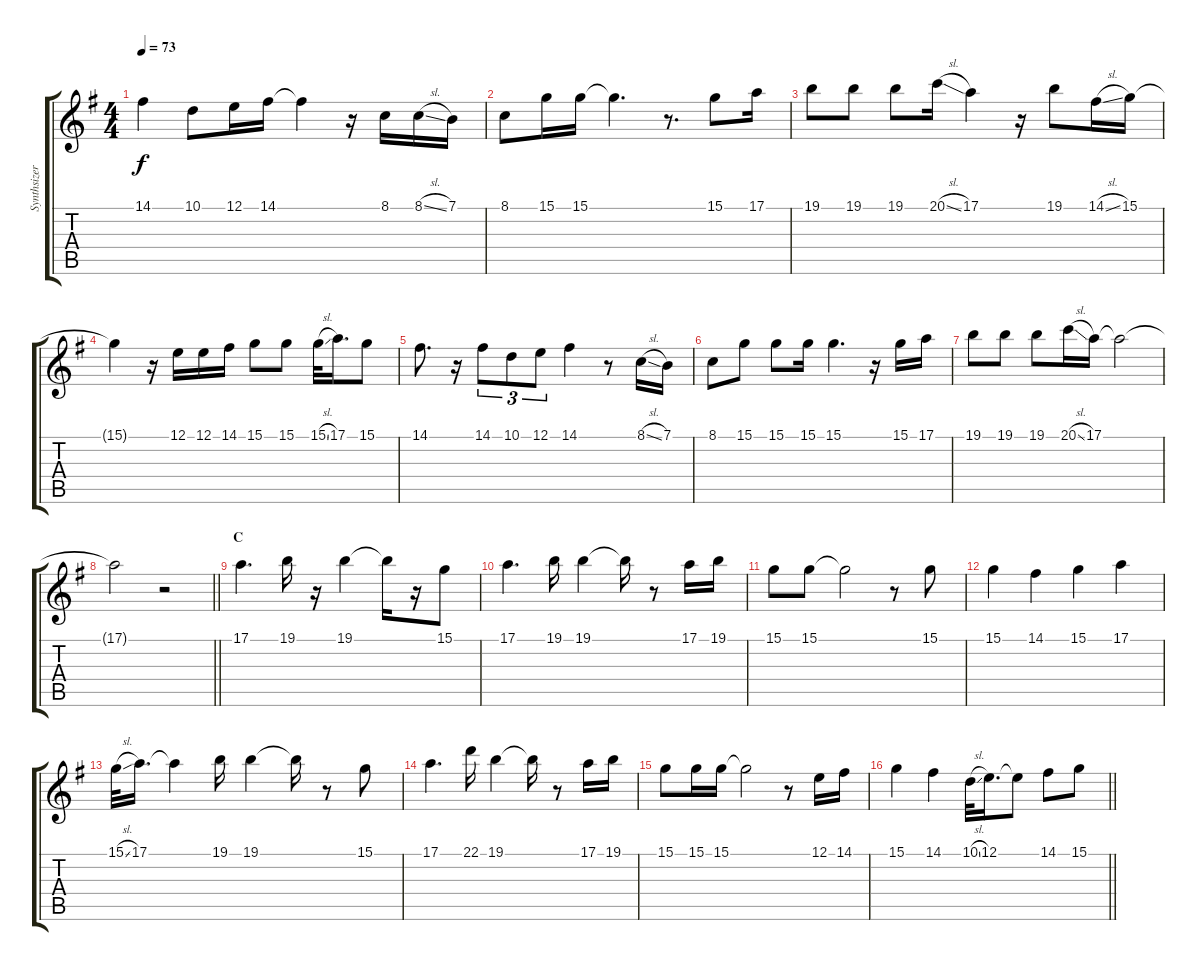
\track ("Synthsizer" "Synthsizer") {instrument ocarina}
\staff {score tabs}
\tuning (E4 B3 G3 D3 A2 E2) {hide}
\ts (4 4)
\tempo 73
\clef g2
\ks g
14.1.4{dy f} 10.1.8 12.1.16 14.1.16 14.1{t}.4 r.16 8.1.16 8.1{sl}.16 7.1.16 |
8.1.8 15.1.16 15.1.16 15.1{t}.4{d} r.8{d} 15.1.8 17.1.16 |
19.1.8 19.1.8 19.1.8 20.1{sl}.16 17.1.4 r.16 19.1.8 14.1{sl}.16 15.1.16 |
15.1{t}.4 r.16 12.1.16 12.1.16 14.1.16 15.1.8 15.1.8 15.1{sl}.32 17.1.16{d} 15.1.8 |
14.1.8{d} r.16 14.1.8{tu (3 2)} 10.1.8{tu (3 2)} 12.1.8{tu (3 2)} 14.1.4 r.8 8.1{sl}.16 7.1.16 |
8.1.8 15.1.8 15.1.8 15.1.16 15.1.4{d} r.16 15.1.16 17.1.16 |
19.1.8 19.1.8 19.1.8 20.1{sl}.16 17.1.16{volume 2} 17.1{t}.2 |
\barLineRight lightlight
17.1{t}.2 r.2{volume 13} |
\section ("" "C")
17.1.4{d} 19.1.16 r.16 19.1.4 19.1{t}.16 r.16 15.1.8 |
17.1.4{d} 19.1.16 19.1.4 19.1{t}.16 r.8 17.1.16 19.1.16 |
15.1.8 15.1.8 15.1{t}.2 r.8 15.1.8 |
15.1.4 14.1.4 15.1.4 17.1.4 |
15.1{sl}.32 17.1.16{d} 17.1{t}.4 19.1.16 19.1.4 19.1{t}.16 r.8 15.1.8 |
17.1.4{d} 22.1.16 19.1.4 19.1{t}.16 r.8 17.1.16 19.1.16 |
15.1.8 15.1.16 15.1.16 15.1{t}.2 r.8 12.1.16 14.1.16 |
\barLineRight lightlight
15.1.4 14.1.4 10.1{sl}.32 12.1.16{d} 12.1{t}.8 14.1.8 15.1.8
